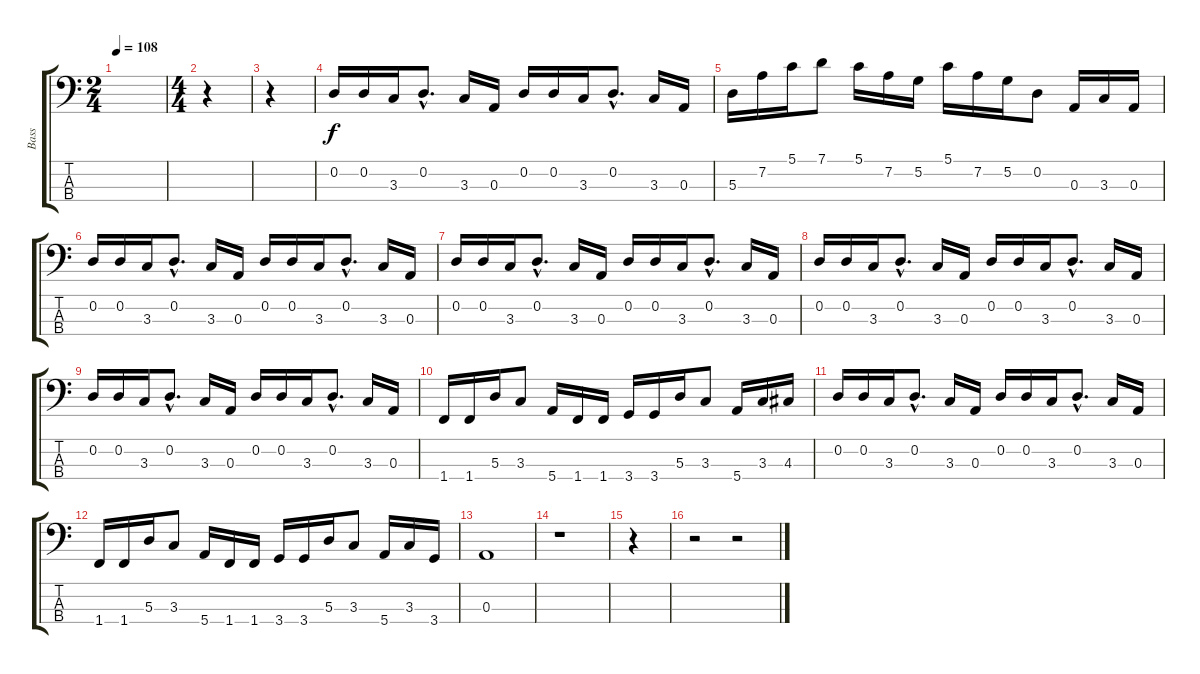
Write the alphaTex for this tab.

\track ("Bass" "Bass") {instrument electricbassfinger}
\staff {score tabs}
\tuning (G2 D2 A1 E1) {hide}
\ts (2 4)
\tempo 108
\clef f4
\ks c
|
\ts (4 4)
r.4 |
r.4 |
0.2.16 0.2.16 3.3.16 0.2{hac}.8{d} 3.3.16 0.3.16 0.2.16 0.2.16 3.3.16 0.2{hac}.8{d} 3.3.16 0.3.16 |
5.3.16 7.2.16 5.1.16 7.1.8 5.1.16 7.2.16 5.2.16 5.1.16 7.2.16 5.2.16 0.2.8 0.3.16 3.3.16 0.3.16 |
0.2.16 0.2.16 3.3.16 0.2{hac}.8{d} 3.3.16 0.3.16 0.2.16 0.2.16 3.3.16 0.2{hac}.8{d} 3.3.16 0.3.16 |
0.2.16 0.2.16 3.3.16 0.2{hac}.8{d} 3.3.16 0.3.16 0.2.16 0.2.16 3.3.16 0.2{hac}.8{d} 3.3.16 0.3.16 |
0.2.16 0.2.16 3.3.16 0.2{hac}.8{d} 3.3.16 0.3.16 0.2.16 0.2.16 3.3.16 0.2{hac}.8{d} 3.3.16 0.3.16 |
0.2.16 0.2.16 3.3.16 0.2{hac}.8{d} 3.3.16 0.3.16 0.2.16 0.2.16 3.3.16 0.2{hac}.8{d} 3.3.16 0.3.16 |
1.4.16 1.4.16 5.3.16 3.3.8 5.4.16 1.4.16 1.4.16 3.4.16 3.4.16 5.3.16 3.3.8 5.4.16 3.3.16 4.3.16 |
0.2.16 0.2.16 3.3.16 0.2{hac}.8{d} 3.3.16 0.3.16 0.2.16 0.2.16 3.3.16 0.2{hac}.8{d} 3.3.16 0.3.16 |
1.4.16 1.4.16 5.3.16 3.3.8 5.4.16 1.4.16 1.4.16 3.4.16 3.4.16 5.3.16 3.3.8 5.4.16 3.3.16 3.4.16 |
0.3.1 |
r.1 |
r.4 |
r.2 r.2
